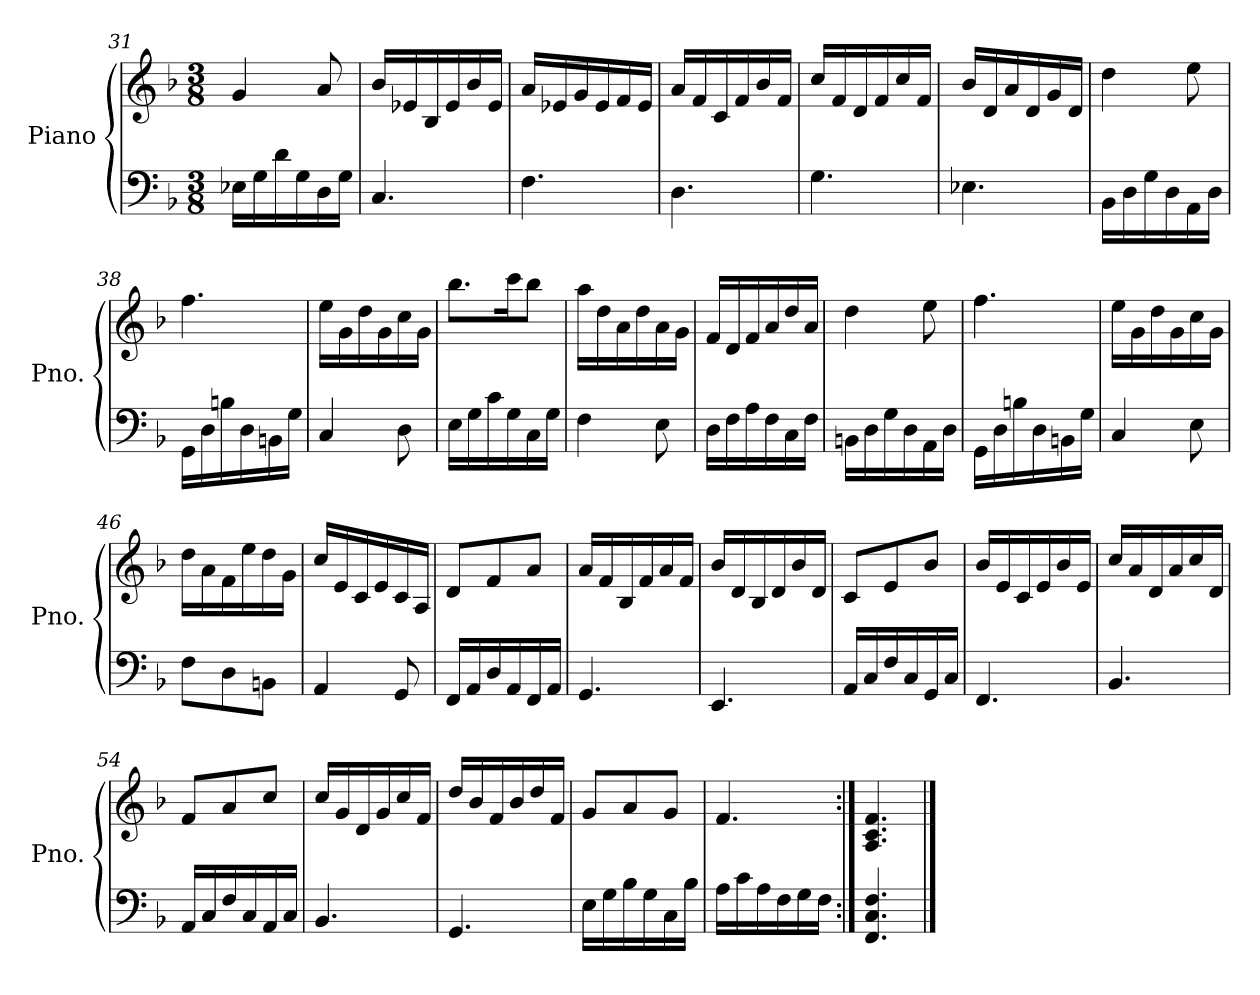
**kern	**kern
*part1	*part1
*staff2	*staff1
*I"Piano	*
*I'Pno.	*
*clefF4	*clefG2
*k[b-]	*k[b-]
*M3/8	*M3/8
=31	=31
16E-X\LL	4g/
16G\	.
16d\	.
16G\	.
16D\	8a/
16G\JJ	.
=32	=32
4.C/	16b-/LL
.	16e-X/
.	16B-/
.	16e-/
.	16b-/
.	16e-/JJ
=33	=33
4.F\	16a/LL
.	16e-X/
.	16g/
.	16e-/
.	16f/
.	16e-/JJ
=34	=34
4.D\	16a/LL
.	16f/
.	16c/
.	16f/
.	16b-/
.	16f/JJ
!!LO:LB:g=z
=35	=35
4.G\	16cc/LL
.	16f/
.	16d/
.	16f/
.	16cc/
.	16f/JJ
=36	=36
4.E-X\	16b-/LL
.	16d/
.	16a/
.	16d/
.	16g/
.	16d/JJ
=37	=37
16BB-\LL	4dd\
16D\	.
16G\	.
16D\	.
16AA\	8ee\
16D\JJ	.
=38	=38
16GG\LL	4.ff\
16D\	.
16Bn\	.
16D\	.
16BBn\	.
16G\JJ	.
=39	=39
4C/	16ee\LL
.	16g\
.	16dd\
.	16g\
8D\	16cc\
.	16g\JJ
=40	=40
16E\LL	8.bb-\L
16G\	.
16c\	.
16G\	16ccc\K
16C\	8bb-\J
16G\JJ	.
!!LO:LB:g=z
=41	=41
4F\	16aa\LL
.	16dd\
.	16a\
.	16dd\
8E\	16a\
.	16g\JJ
=42	=42
16D\LL	16f/LL
16F\	16d/
16A\	16f/
16F\	16a/
16C\	16dd/
16F\JJ	16a/JJ
=43	=43
16BBn\LL	4dd\
16D\	.
16G\	.
16D\	.
16AA\	8ee\
16D\JJ	.
=44	=44
16GG\LL	4.ff\
16D\	.
16Bn\	.
16D\	.
16BBn\	.
16G\JJ	.
=45	=45
4C/	16ee\LL
.	16g\
.	16dd\
.	16g\
8E\	16cc\
.	16g\JJ
=46	=46
8F\L	16dd\LL
.	16a\
8D\	16f\
.	16ee\
8BBn\J	16dd\
.	16g\JJ
!!LO:LB:g=z
=47	=47
4AA/	16cc/LL
.	16e/
.	16c/
.	16e/
8GG/	16c/
.	16A/JJ
=48	=48
16FF/LL	8d/L
16AA/	.
16D/	8f/
16AA/	.
16FF/	8a/J
16AA/JJ	.
=49	=49
4.GG/	16a/LL
.	16f/
.	16B-/
.	16f/
.	16a/
.	16f/JJ
=50	=50
4.EE/	16b-/LL
.	16d/
.	16B-/
.	16d/
.	16b-/
.	16d/JJ
=51	=51
16AA/LL	8c/L
16C/	.
16F/	8e/
16C/	.
16GG/	8b-/J
16C/JJ	.
=52	=52
4.FF/	16b-/LL
.	16e/
.	16c/
.	16e/
.	16b-/
.	16e/JJ
!!LO:LB:g=z
=53	=53
4.BB-/	16cc/LL
.	16a/
.	16d/
.	16a/
.	16cc/
.	16d/JJ
=54	=54
16AA/LL	8f/L
16C/	.
16F/	8a/
16C/	.
16AA/	8cc/J
16C/JJ	.
=55	=55
4.BB-/	16cc/LL
.	16g/
.	16d/
.	16g/
.	16cc/
.	16f/JJ
=56	=56
4.GG/	16dd/LL
.	16b-/
.	16f/
.	16b-/
.	16dd/
.	16f/JJ
=57	=57
16E\LL	8g/L
16G\	.
16B-\	8a/
16G\	.
16C\	8g/J
16B-\JJ	.
=58	=58
16A\LL	4.f/
16c\	.
16A\	.
16F\	.
16G\	.
16F\JJ	.
=59:|!	=59:|!
4.FF/ 4.C/ 4.F/	4.A/ 4.c/ 4.f/
==	==
*-	*-
